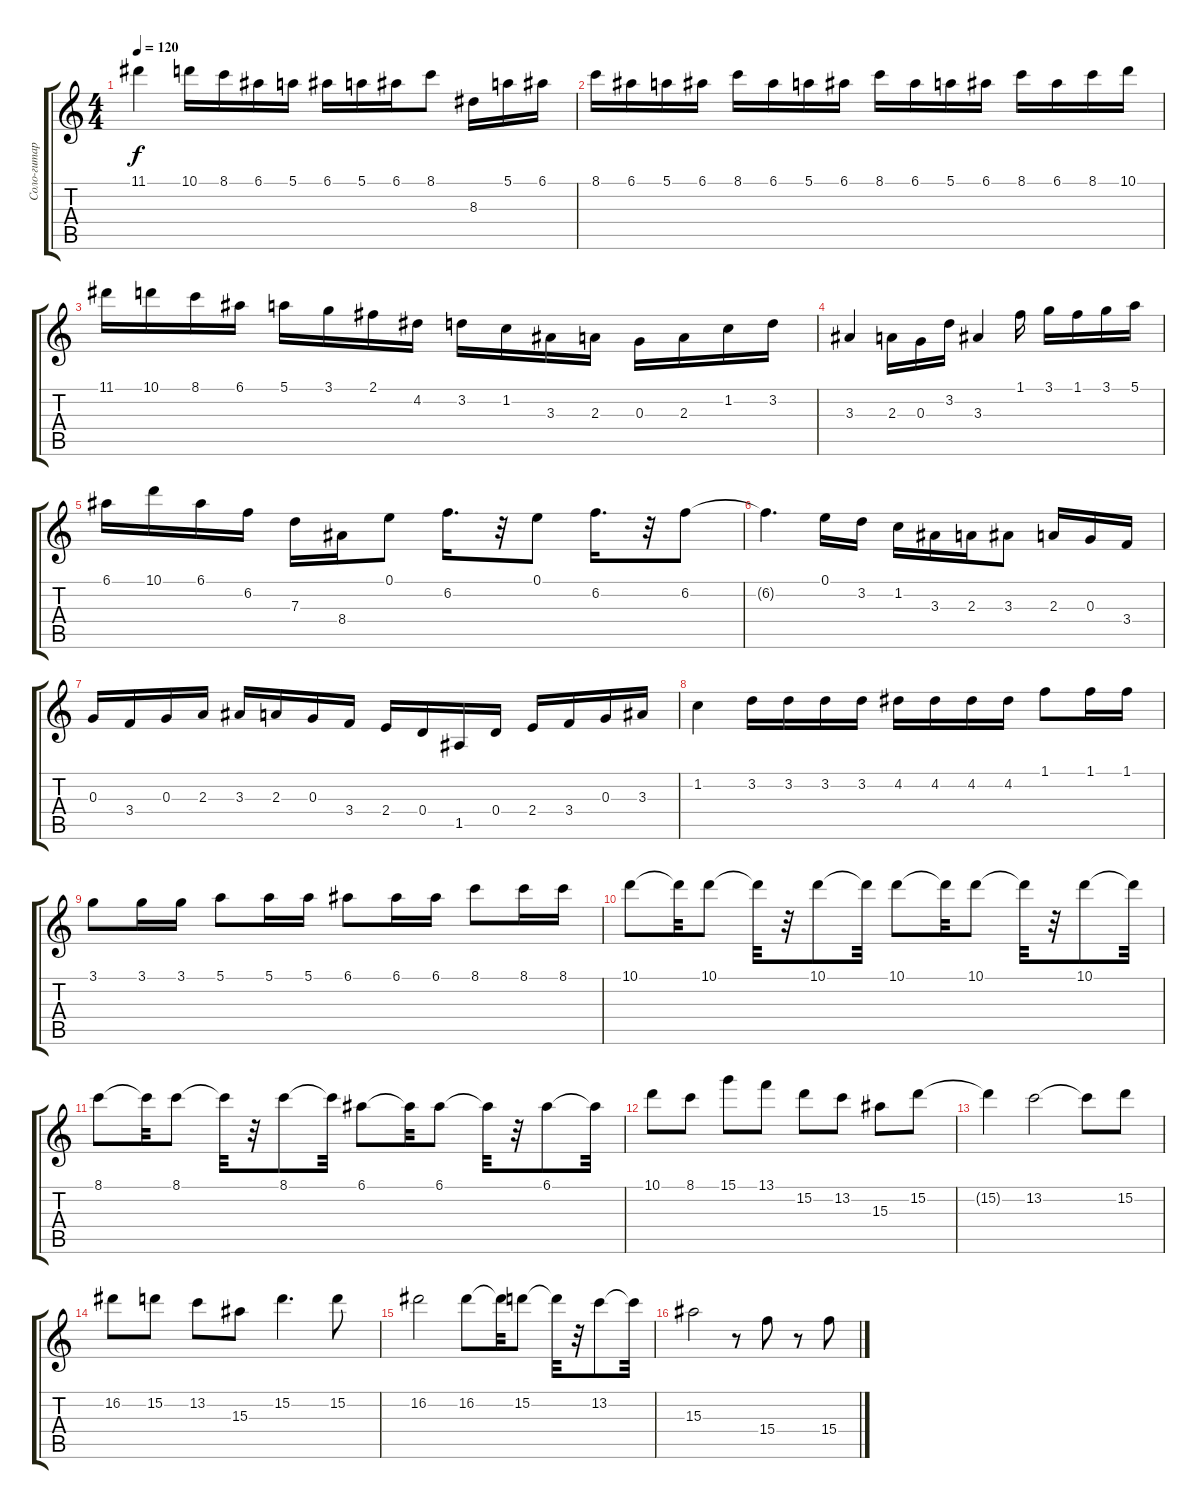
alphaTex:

\track ("Соло-гитара" "Соло-гитар") {instrument distortionguitar}
\staff {score tabs}
\tuning (E4 B3 G3 D3 A2 E2) {hide}
\ts (4 4)
\tempo 120
\clef g2
\ks c
11.1.4{dy f} 10.1.16 8.1.16 6.1.16 5.1.16 6.1.16 5.1.16 6.1.16 8.1.8 8.3.16 5.1.16 6.1.16 |
8.1.16 6.1.16 5.1.16 6.1.16 8.1.16 6.1.16 5.1.16 6.1.16 8.1.16 6.1.16 5.1.16 6.1.16 8.1.16 6.1.16 8.1.16 10.1.16 |
11.1.16 10.1.16 8.1.16 6.1.16 5.1.16 3.1.16 2.1.16 4.2.16 3.2.16 1.2.16 3.3.16 2.3.16 0.3.16 2.3.16 1.2.16 3.2.16 |
3.3.4 2.3.16 0.3.16 3.2.16 3.3.4 1.1.16 3.1.16 1.1.16 3.1.16 5.1.16 |
6.1.16 10.1.16 6.1.16 6.2.16 7.3.16 8.4.16 0.1.8 6.2.16{d} r.32 0.1.8 6.2.16{d} r.32 6.2.8 |
6.2{t}.4{d} 0.1.16 3.2.16 1.2.16 3.3.16 2.3.16 3.3.8 2.3.16 0.3.16 3.4.16 |
0.3.16 3.4.16 0.3.16 2.3.16 3.3.16 2.3.16 0.3.16 3.4.16 2.4.16 0.4.16 1.5.16 0.4.16 2.4.16 3.4.16 0.3.16 3.3.16 |
1.2.4 3.2.16 3.2.16 3.2.16 3.2.16 4.2.16 4.2.16 4.2.16 4.2.16 1.1.8 1.1.16 1.1.16 |
3.1.8 3.1.16 3.1.16 5.1.8 5.1.16 5.1.16 6.1.8 6.1.16 6.1.16 8.1.8 8.1.16 8.1.16 |
10.1.8 10.1{t}.32 10.1.8 10.1{t}.32 r.32 10.1.8 10.1{t}.32 10.1.8 10.1{t}.32 10.1.8 10.1{t}.32 r.32 10.1.8 10.1{t}.32 |
8.1.8 8.1{t}.32 8.1.8 8.1{t}.32 r.32 8.1.8 8.1{t}.32 6.1.8 6.1{t}.32 6.1.8 6.1{t}.32 r.32 6.1.8 6.1{t}.32 |
10.1.8 8.1.8 15.1.8 13.1.8 15.2.8 13.2.8 15.3.8 15.2.8 |
15.2{t}.4 13.2.2 13.2{t}.8 15.2.8 |
16.2.8 15.2.8 13.2.8 15.3.8 15.2.4{d} 15.2.8 |
16.2.2 16.2.8 16.2{t}.32 15.2.8 15.2{t}.32 r.32 13.2.8 13.2{t}.32 |
15.3.2 r.8 15.4.8 r.8 15.4.8
